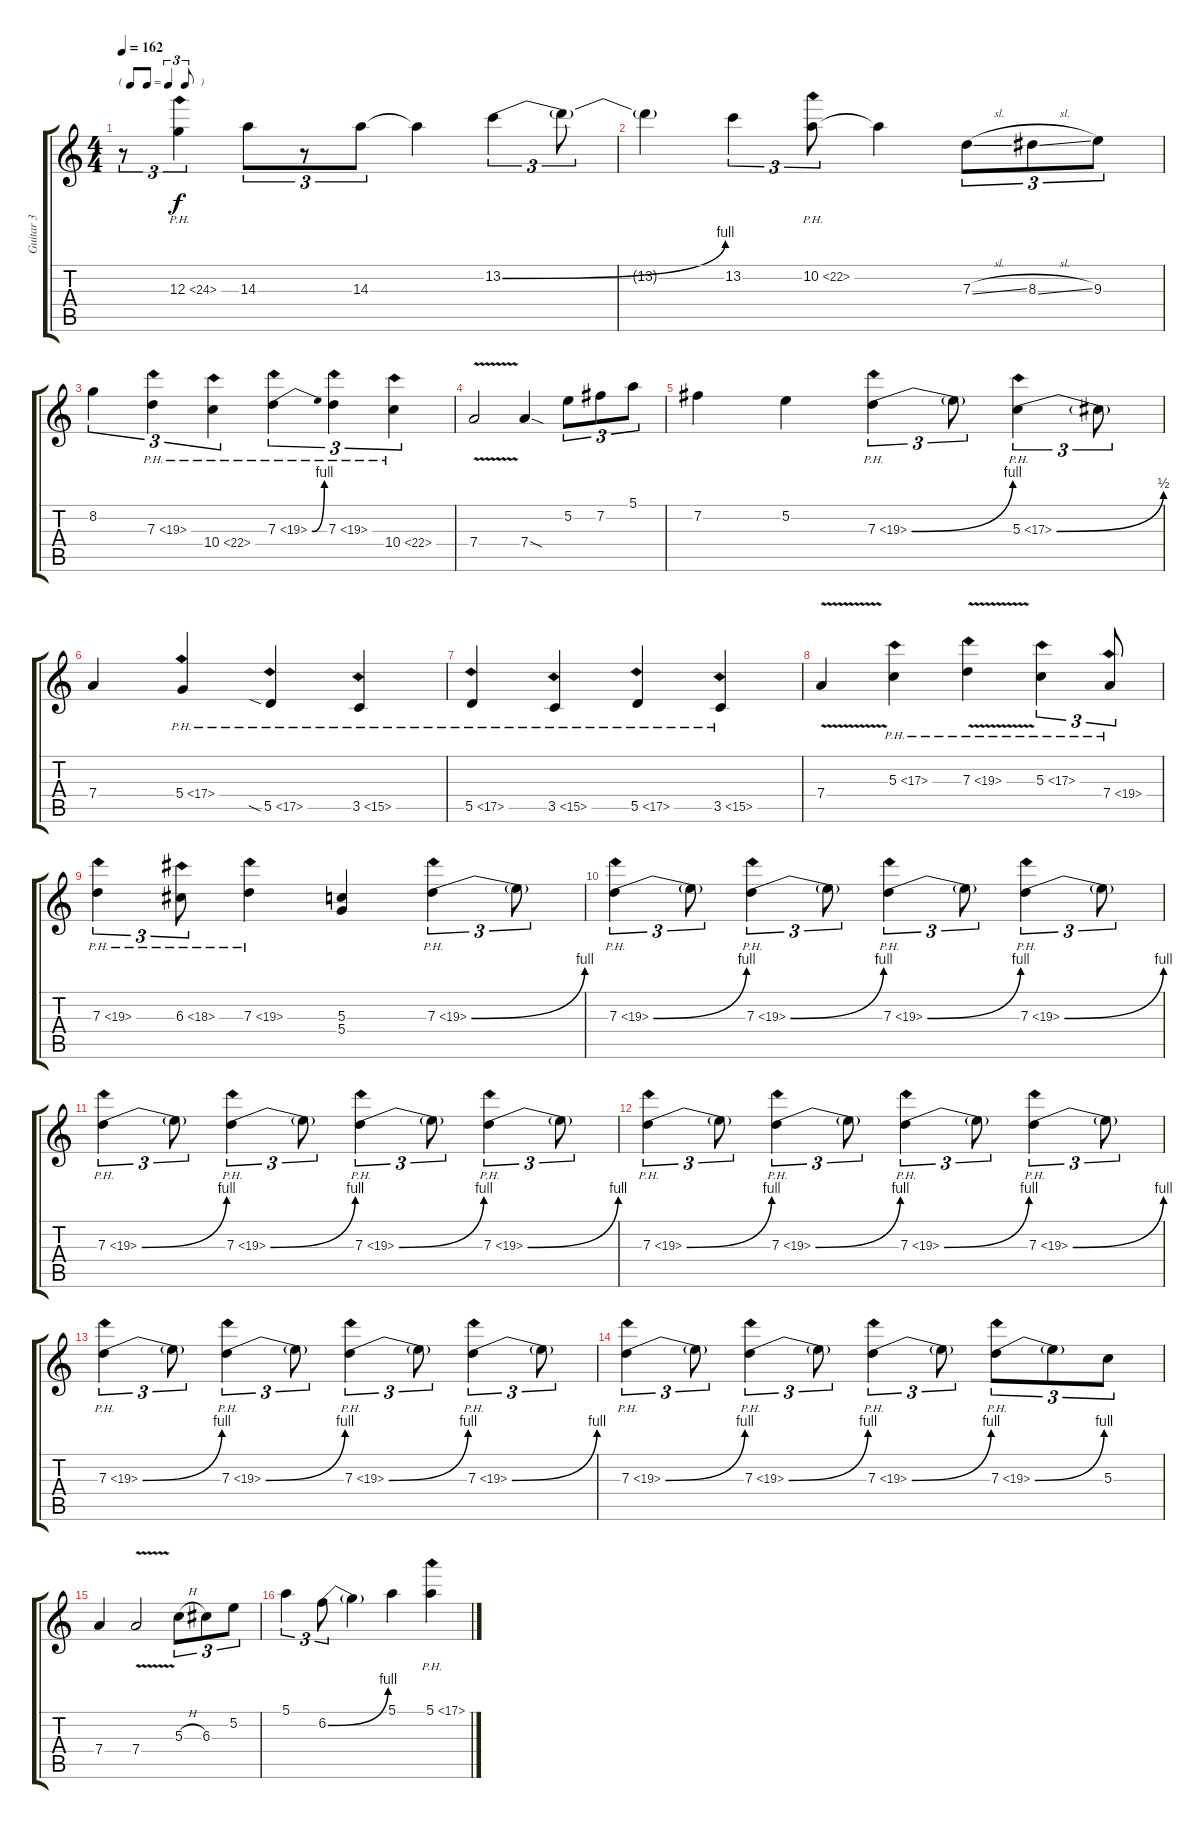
\track ("Guitar 3" "Guitar 3") {instrument overdrivenguitar}
\staff {score tabs}
\tuning (E4 B3 G3 D3 A2 E2) {hide}
\ts (4 4)
\tf triplet8th
\tempo 162
\clef g2
\ks c
r.8{tu (3 2) dy f} 12.3{ph 12}.4{tu (3 2)} 14.3.8{tu (3 2)} r.8{tu (3 2)} 14.3.8{tu (3 2)} 14.3{t}.4 13.2{be (bend 0 0 60 4)}.4{tu (3 2)} 13.2{t}.8{tu (3 2)} |
13.2{t}.4 13.2.4{tu (3 2)} 10.2{ph 12}.8{tu (3 2)} 10.2{t}.4 7.3{sl}.8{tu (3 2)} 8.3{sl}.8{tu (3 2)} 9.3.8{tu (3 2)} |
8.2.4{tu (3 2)} 7.3{ph 12}.4{tu (3 2)} 10.4{ph 12}.4{tu (3 2)} 7.3{be (bend 0 0 60 4) ph 12}.4{tu (3 2)} 7.3{ph 12}.4{tu (3 2)} 10.4{ph 12}.4{tu (3 2)} |
7.4{v}.2 7.4{sod}.4 5.2.8{tu (3 2)} 7.2.8{tu (3 2)} 5.1.8{tu (3 2)} |
7.2.4 5.2.4 7.3{be (bend 0 0 60 4) ph 12}.4{tu (3 2)} 7.3{t}.8{tu (3 2)} 5.3{be (bend 0 0 60 2) ph 12}.4{tu (3 2)} 5.3{t}.8{tu (3 2)} |
7.4.4 5.4{ph 12}.4 5.5{ph 12 sia}.4 3.5{ph 12}.4 |
5.5{ph 12}.4 3.5{ph 12}.4 5.5{ph 12}.4 3.5{ph 12}.4 |
7.4{v}.4 5.3{ph 12}.4 7.3{ph 12 v}.4 5.3{ph 12}.4{tu (3 2)} 7.4{ph 12}.8{tu (3 2)} |
7.3{ph 12}.4{tu (3 2)} 6.3{ph 12}.8{tu (3 2)} 7.3{ph 12}.4 (5.3 5.4).4 7.3{be (bend 0 0 60 4) ph 12}.4{tu (3 2)} 7.3{t}.8{tu (3 2)} |
7.3{be (bend 0 0 60 4) ph 12}.4{tu (3 2)} 7.3{t}.8{tu (3 2)} 7.3{be (bend 0 0 60 4) ph 12}.4{tu (3 2)} 7.3{t}.8{tu (3 2)} 7.3{be (bend 0 0 60 4) ph 12}.4{tu (3 2)} 7.3{t}.8{tu (3 2)} 7.3{be (bend 0 0 60 4) ph 12}.4{tu (3 2)} 7.3{t}.8{tu (3 2)} |
7.3{be (bend 0 0 60 4) ph 12}.4{tu (3 2)} 7.3{t}.8{tu (3 2)} 7.3{be (bend 0 0 60 4) ph 12}.4{tu (3 2)} 7.3{t}.8{tu (3 2)} 7.3{be (bend 0 0 60 4) ph 12}.4{tu (3 2)} 7.3{t}.8{tu (3 2)} 7.3{be (bend 0 0 60 4) ph 12}.4{tu (3 2)} 7.3{t}.8{tu (3 2)} |
7.3{be (bend 0 0 60 4) ph 12}.4{tu (3 2)} 7.3{t}.8{tu (3 2)} 7.3{be (bend 0 0 60 4) ph 12}.4{tu (3 2)} 7.3{t}.8{tu (3 2)} 7.3{be (bend 0 0 60 4) ph 12}.4{tu (3 2)} 7.3{t}.8{tu (3 2)} 7.3{be (bend 0 0 60 4) ph 12}.4{tu (3 2)} 7.3{t}.8{tu (3 2)} |
7.3{be (bend 0 0 60 4) ph 12}.4{tu (3 2)} 7.3{t}.8{tu (3 2)} 7.3{be (bend 0 0 60 4) ph 12}.4{tu (3 2)} 7.3{t}.8{tu (3 2)} 7.3{be (bend 0 0 60 4) ph 12}.4{tu (3 2)} 7.3{t}.8{tu (3 2)} 7.3{be (bend 0 0 60 4) ph 12}.4{tu (3 2)} 7.3{t}.8{tu (3 2)} |
7.3{be (bend 0 0 60 4) ph 12}.4{tu (3 2)} 7.3{t}.8{tu (3 2)} 7.3{be (bend 0 0 60 4) ph 12}.4{tu (3 2)} 7.3{t}.8{tu (3 2)} 7.3{be (bend 0 0 60 4) ph 12}.4{tu (3 2)} 7.3{t}.8{tu (3 2)} 7.3{be (bend 0 0 60 4) ph 12}.8{tu (3 2)} 7.3{t}.8{tu (3 2)} 5.3.8{tu (3 2)} |
7.4.4 7.4{v}.2 5.3{h}.8{tu (3 2)} 6.3.8{tu (3 2)} 5.2.8{tu (3 2)} |
5.1.4{tu (3 2)} 6.2{be (bend 0 0 60 4)}.8{tu (3 2)} 6.2{t}.4 5.1.4 5.1{ph 12}.4
